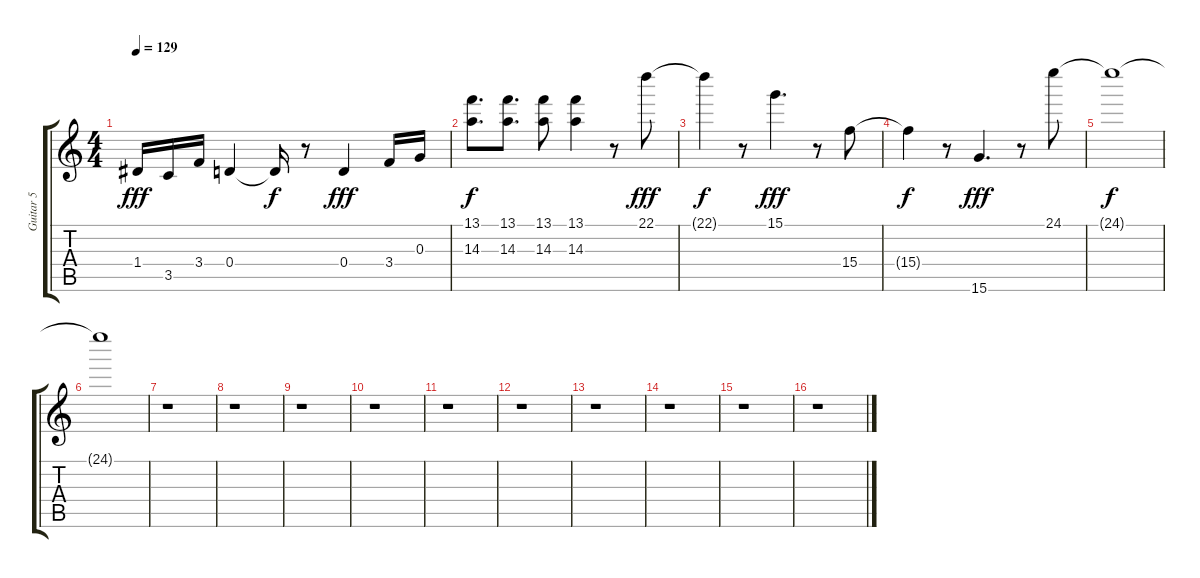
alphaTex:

\track ("Guitar 5" "Guitar 5") {instrument acousticguitarsteel}
\staff {score tabs}
\tuning (E4 B3 G3 D3 A2 E2) {hide}
\ts (4 4)
\tempo 129
\clef g2
\ks c
1.4.16{dy fff} 3.5.16 3.4.16 0.4.4 0.4{t}.16{dy f} r.8 0.4.4{dy fff} 3.4.16 0.3.16 |
(13.1 14.3).8{d dy f} (13.1 14.3).8{d} (13.1 14.3).8 (13.1 14.3).4 r.8 22.1.8{dy fff} |
22.1{t}.4{dy f} r.8 15.1.4{d dy fff} r.8 15.4.8 |
15.4{t}.4{dy f} r.8 15.6.4{d dy fff} r.8 24.1.8 |
24.1{t}.1{dy f} |
24.1{t}.1 |
r.1 |
r.1 |
r.1 |
r.1 |
r.1 |
r.1 |
r.1 |
r.1 |
r.1 |
r.1
